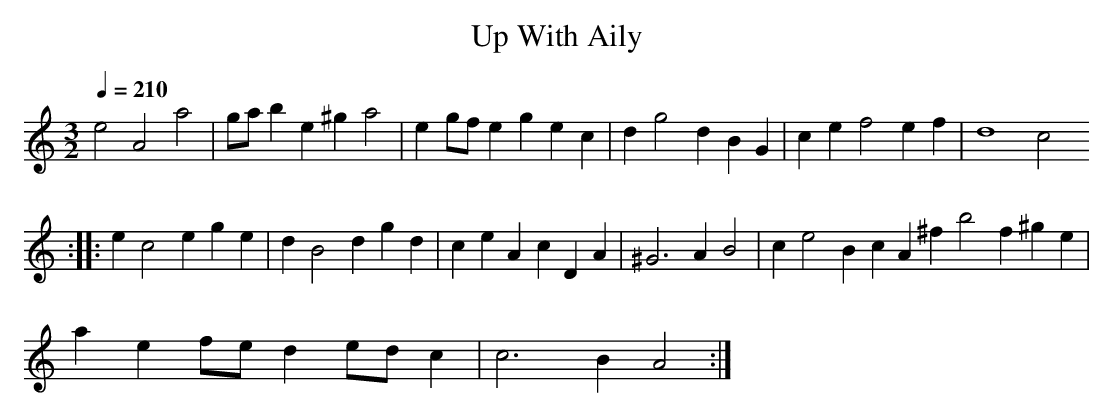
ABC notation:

X:1
T:Up With Aily
M:3/2
L:1/4
Q:210
K:C
e2 A2 a2|g/a/2 b e ^g a2| e g/2f/2 e g e c|d g2 d B G| c e f2 e f| d4 c2
::e c2 e g e|d B2 d g d| c e A c D A| ^G3 A B2|c e2 B c A ^f b2 f ^g e|
a e f/2e/2 d e/2d/2 c| c3 B A2:|
